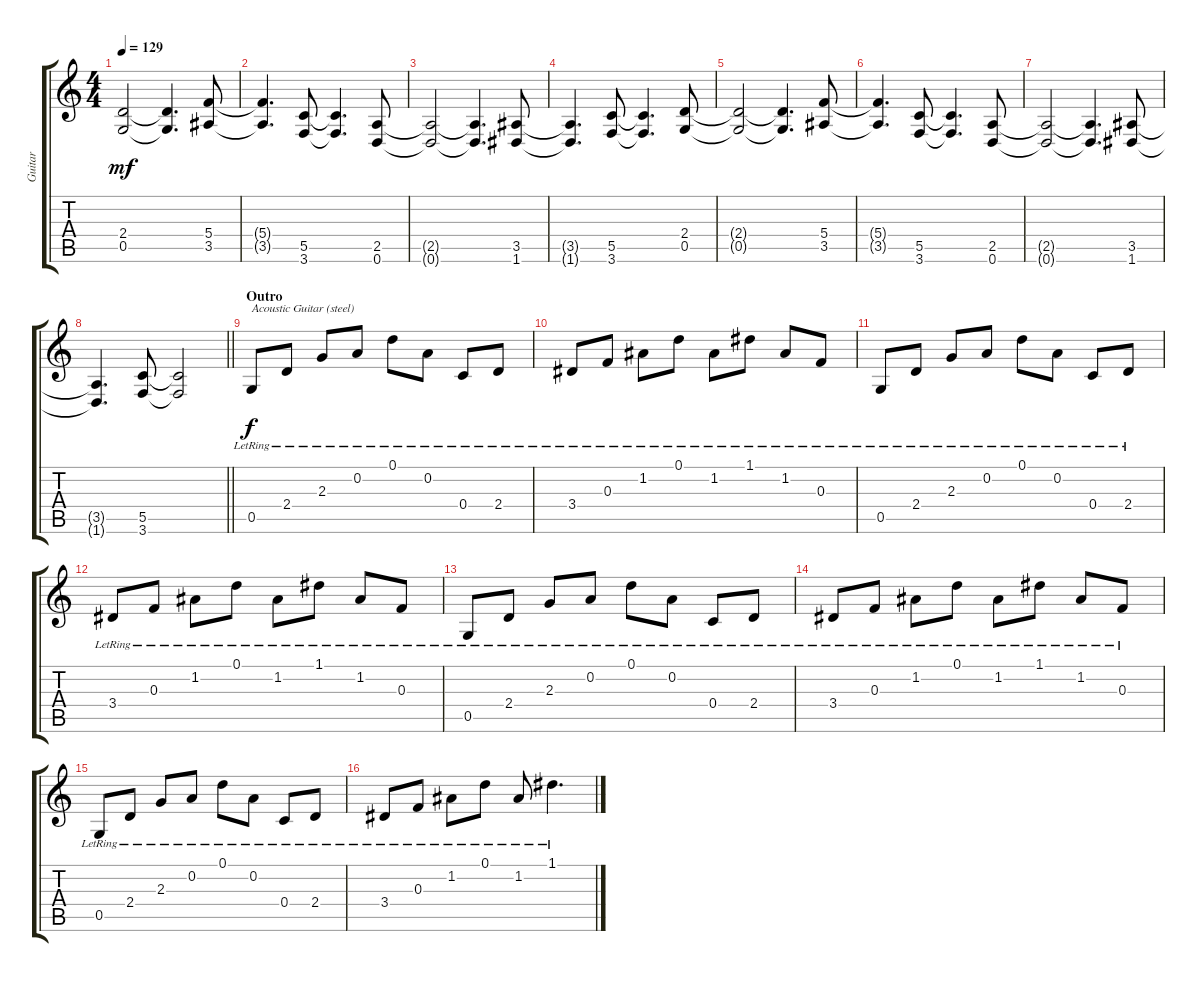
\track ("Guitar" "Guitar") {instrument acousticguitarsteel}
\staff {score tabs}
\tuning (D4 A3 F3 C3 G2 D2) {hide}
\ts (4 4)
\tempo 129
\clef g2
\ks c
(2.4{t} 0.5{t}).2{dy mf} (2.4{t} 0.5{t}).4{d} (5.4 3.5).8 |
(5.4{t} 3.5{t}).4{d} (5.5 3.6).8 (5.5{t} 3.6{t}).4{d} (2.5 0.6).8 |
(2.5{t} 0.6{t}).2 (2.5{t} 0.6{t}).4{d} (3.5 1.6).8 |
(3.5{t} 1.6{t}).4{d} (5.5 3.6).8 (5.5{t} 3.6{t}).4{d} (2.4 0.5).8 |
(2.4{t} 0.5{t}).2 (2.4{t} 0.5{t}).4{d} (5.4 3.5).8 |
(5.4{t} 3.5{t}).4{d} (5.5 3.6).8 (5.5{t} 3.6{t}).4{d} (2.5 0.6).8 |
(2.5{t} 0.6{t}).2 (2.5{t} 0.6{t}).4{d} (3.5 1.6).8 |
\barLineRight lightlight
(3.5{t} 1.6{t}).4{d} (5.5 3.6).8 (5.5{t} 3.6{t}).2 |
\section ("" "Outro")
0.5{lr}.8{txt "Acoustic Guitar (steel)" dy f instrument acousticguitarsteel} 2.4{lr}.8 2.3{lr}.8 0.2{lr}.8 0.1{lr}.8 0.2{lr}.8 0.4{lr}.8 2.4{lr}.8 |
3.4{lr}.8 0.3{lr}.8 1.2{lr}.8 0.1{lr}.8 1.2{lr}.8 1.1{lr}.8 1.2{lr}.8 0.3{lr}.8 |
0.5{lr}.8 2.4{lr}.8 2.3{lr}.8 0.2{lr}.8 0.1{lr}.8 0.2{lr}.8 0.4{lr}.8 2.4{lr}.8 |
3.4{lr}.8 0.3{lr}.8 1.2{lr}.8 0.1{lr}.8 1.2{lr}.8 1.1{lr}.8 1.2{lr}.8 0.3{lr}.8 |
0.5{lr}.8 2.4{lr}.8 2.3{lr}.8 0.2{lr}.8 0.1{lr}.8 0.2{lr}.8 0.4{lr}.8 2.4{lr}.8 |
3.4{lr}.8 0.3{lr}.8 1.2{lr}.8 0.1{lr}.8 1.2{lr}.8 1.1{lr}.8 1.2{lr}.8 0.3{lr}.8 |
0.5{lr}.8 2.4{lr}.8 2.3{lr}.8 0.2{lr}.8 0.1{lr}.8 0.2{lr}.8 0.4{lr}.8 2.4{lr}.8 |
3.4{lr}.8 0.3{lr}.8 1.2{lr}.8 0.1{lr}.8 1.2{lr}.8 1.1{lr}.4{d}
